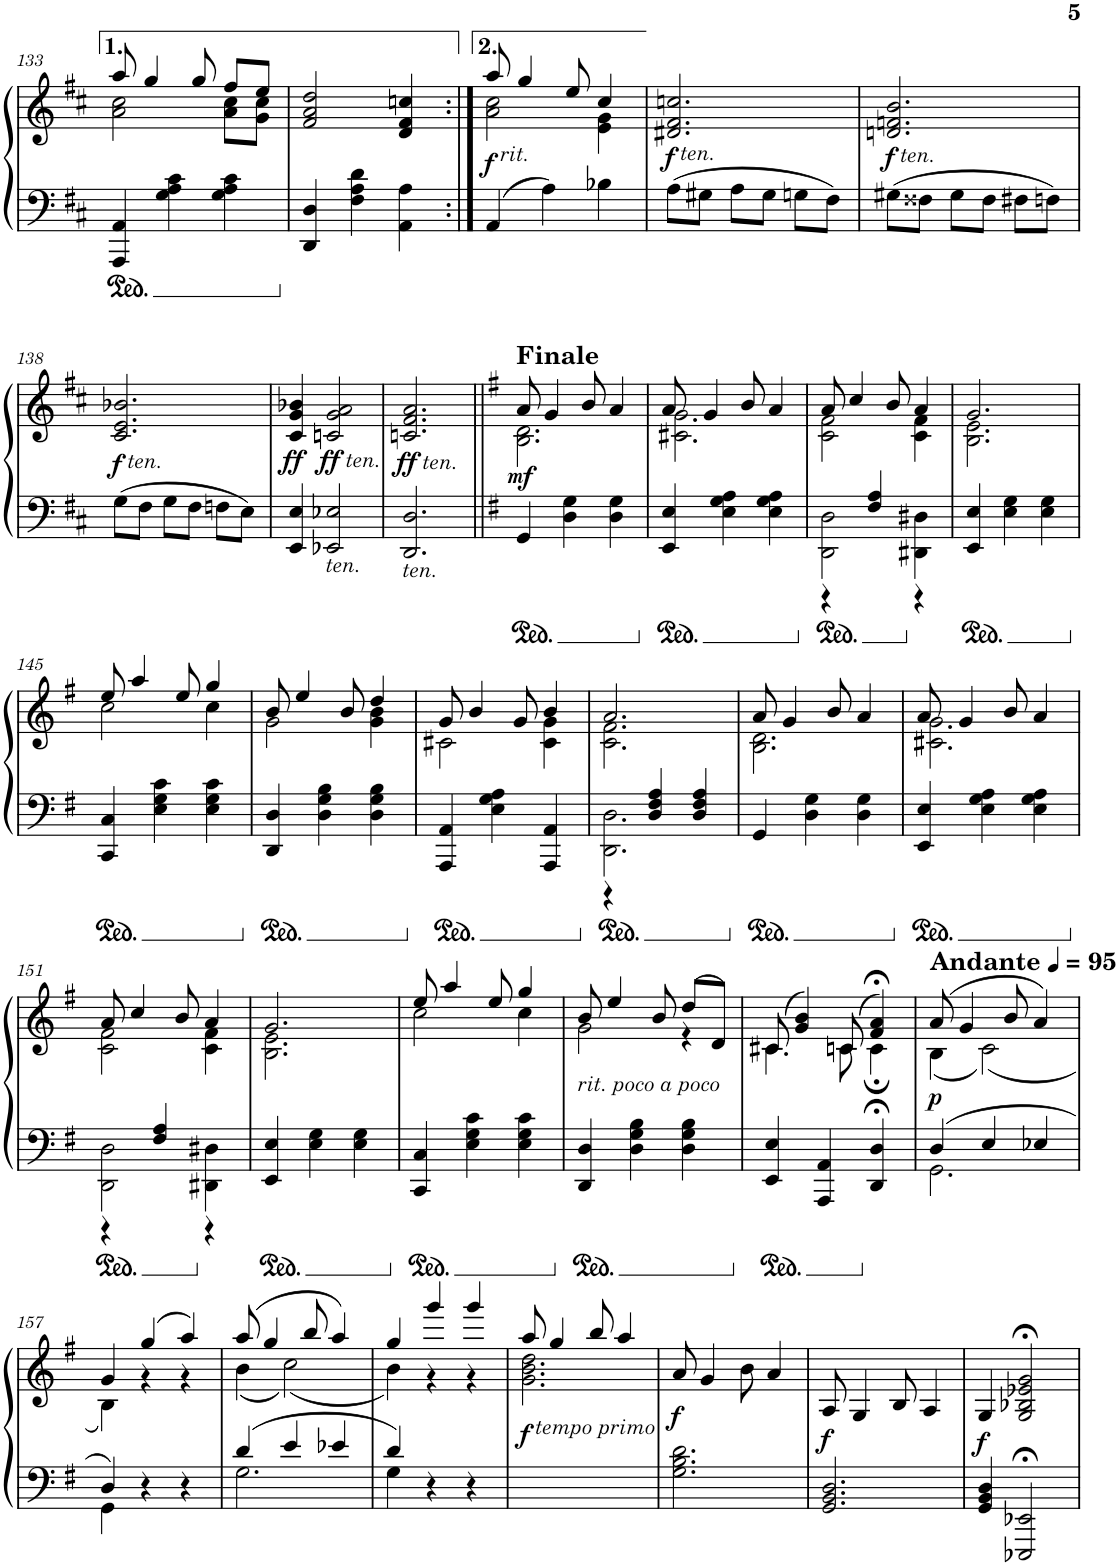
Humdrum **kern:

**kern	**kern	**dynam
*part1	*part1	*part1
*staff2	*staff1	*staff1/2
*I"Piano	*	*
*I'Pno.	*	*
!!LO:PB:g=z
*clefF4	*clefG2	*
*k[f#c#]	*k[f#c#]	*
*M3/4	*M3/4	*
=133	=133	=133
*	*^	*
4AAA/ 4AA/	8aa/	2a\ 2cc#\	.
.	4gg/	.	.
4G\ 4A\ 4c#\	.	.	.
.	8gg/	.	.
4G\ 4A\ 4c#\	8ff#/L	8a\ 8cc#\L	.
.	8ee/J	8g\ 8cc#\J	.
*	*v	*v	*
=134	=134	=134
4DD/ 4D/	2f#/ 2a/ 2dd/	.
4F#\ 4A\ 4d\	.	.
4AA\ 4A\	4d/ 4f#/ 4ccn/	.
=135:|!	=135:|!	=135:|!
*	*^	*
!	!LO:TX:b:i:t=rit.	!	!
!	!	!	!LO:DY:b
4AA/	8aa/	2a\ 2cc#\	f
.	4gg/	.	.
4A\	.	.	.
.	8ee/	.	.
4B-X\	4cc#/	4e\ 4g\	.
=136	=136	=136	=136
!	!LO:TX:b:i:t=ten.	!	!
!	!	!	!LO:DY:b
*	*v	*v	*
8A\L	2.d#X/ 2.f#/ 2.ccn/	f
8G#X\J	.	.
8A\L	.	.
8G#\J	.	.
8Gn\L	.	.
8F#\J	.	.
=137	=137	=137
!	!LO:TX:b:i:t=ten.	!
!	!	!LO:DY:b
8G#X\L	2.dn/ 2.fn/ 2.b/	f
8F##X\J	.	.
8G#\L	.	.
8F##\J	.	.
8F#X\L	.	.
8Fn\J	.	.
!!LO:LB:g=z
=138	=138	=138
!	!LO:TX:b:i:t=ten.	!
!	!	!LO:DY:b
8G\L	2.c#/ 2.e/ 2.b-X/	f
8F#\J	.	.
8G\L	.	.
8F#\J	.	.
8Fn\L	.	.
8E\J	.	.
=139	=139	=139
!	!	!LO:DY:b
4EE/ 4E/	4c#/ 4g/ 4b-X/	ff
!	!LO:TX:b:i:t=ten.	!
!LO:TX:b:i:t=ten.	!	!
!	!	!LO:DY:b
2EE-X/ 2E-X/	2cn/ 2g/ 2a/	ff
=140	=140	=140
!	!LO:TX:b:i:t=ten.	!
!LO:TX:b:i:t=ten.	!	!
!	!	!LO:DY:b
2.DD/ 2.D/	2.cn/;< 2.f#/;< 2.a/;<	ff
=141||	=141||	=141||
*k[f#]	*k[f#]	*
*	*^	*
!	!LO:TX:a:B:t=Finale	!	!
!	!	!	!LO:DY:b
4GG/	8a/	2.B\ 2.d\	mf
.	4g/	.	.
4D\ 4G\	.	.	.
.	8b/	.	.
4D\ 4G\	4a/	.	.
=142	=142	=142	=142
4EE/ 4E/	8a/	2.c#X\ 2.g\	.
.	4g/	.	.
4E\ 4G\ 4A\	.	.	.
.	8b/	.	.
4E\ 4G\ 4A\	4a/	.	.
=143	=143	=143	=143
*^	*	*	*
2DD\ 2D\	4r	8a/	2c\ 2f#\	.
.	.	4cc/	.	.
.	4F#/ 4A/	.	.	.
.	.	8b/	.	.
4DD#X\ 4D#X\	4r	4a/	4c\ 4f#\	.
*v	*v	*	*	*
=144	=144	=144	=144
4EE/ 4E/	2.g/	2.B\ 2.e\	.
4E\ 4G\	.	.	.
4E\ 4G\	.	.	.
!!LO:LB:g=z	!!
=145	=145	=145	=145
4CC/ 4C/	8ee/	2cc\	.
.	4aa/	.	.
4E\ 4G\ 4c\	.	.	.
.	8ee/	.	.
4E\ 4G\ 4c\	4gg/	4cc\	.
=146	=146	=146	=146
4DD/ 4D/	8b/	2g\	.
.	4ee/	.	.
4D\ 4G\ 4B\	.	.	.
.	8b/	.	.
4D\ 4G\ 4B\	4dd/	4g\ 4b\	.
=147	=147	=147	=147
4AAA/ 4AA/	8g/	2c#X\	.
.	4b/	.	.
4E\ 4G\ 4A\	.	.	.
.	8g/	.	.
4AAA/ 4AA/	4b/	4c#\ 4g\	.
=148	=148	=148	=148
*^	*	*	*
2.DD\ 2.D\	4r	2.a/	2.c\ 2.f#\	.
.	4D/ 4F#/ 4A/	.	.	.
.	4D/ 4F#/ 4A/	.	.	.
*v	*v	*	*	*
=149	=149	=149	=149
4GG/	8a/	2.B\ 2.d\	.
.	4g/	.	.
4D\ 4G\	.	.	.
.	8b/	.	.
4D\ 4G\	4a/	.	.
=150	=150	=150	=150
4EE/ 4E/	8a/	2.c#X\ 2.g\	.
.	4g/	.	.
4E\ 4G\ 4A\	.	.	.
.	8b/	.	.
4E\ 4G\ 4A\	4a/	.	.
!!LO:LB:g=z	!!
=151	=151	=151	=151
*^	*	*	*
2DD\ 2D\	4r	8a/	2c\ 2f#\	.
.	.	4cc/	.	.
.	4F#/ 4A/	.	.	.
.	.	8b/	.	.
4DD#X\ 4D#X\	4r	4a/	4c\ 4f#\	.
*v	*v	*	*	*
=152	=152	=152	=152
4EE/ 4E/	2.g/	2.B\ 2.e\	.
4E\ 4G\	.	.	.
4E\ 4G\	.	.	.
=153	=153	=153	=153
4CC/ 4C/	8ee/	2cc\	.
.	4aa/	.	.
4E\ 4G\ 4c\	.	.	.
.	8ee/	.	.
4E\ 4G\ 4c\	4gg/	4cc\	.
=154	=154	=154	=154
!	!LO:TX:b:i:t=rit. poco a poco	!	!
4DD/ 4D/	8b/	2g\	.
.	4ee/	.	.
4D\ 4G\ 4B\	.	.	.
.	8b/	.	.
4D\ 4G\ 4B\	(>8dd/L	4r	.
.	8d/J)	.	.
=155	=155	=155	=155
!	!LO:N:head=solid	!LO:N:head=solid	!
4EE/ 4E/	(8c#X/	4.c#\	.
.	4g/ 4b/)	.	.
4AAA/ 4AA/	.	.	.
.	(8cn/	8c\	.
4DD/;< 4D/;<	4f#/;< 4a/;<)	4c;\	.
=156	=156	=156	=156
*	*MM95	*	*
*^	*	*	*
!	!	!LO:TX:a:B:t=Andante	!	!
!	!	!	!	!LO:DY:b
4D/	2.GG\	(8a/	(4B\	p
.	.	4g/	.	.
4E/	.	.	(2c\)	.
.	.	8b/	.	.
4E-X/	.	4a/)	.	.
!!LO:LB:g=z	!!
=157	=157	=157	=157	=157
4D/	4GG\	4g/	4B\)	.
4r	4ryy	(4gg/	4r	.
4r	4ryy	4aa/)	4r	.
=158	=158	=158	=158	=158
4d/	2.G\	(8aa/	(4b\	.
.	.	4gg/	.	.
4e/	.	.	(2cc\)	.
.	.	8bb/	.	.
4e-X/	.	4aa/)	.	.
=159	=159	=159	=159	=159
4d/	4G\	4gg/	4b\)	.
4r	4ryy	4ggg/	4r	.
4r	4ryy	4ggg/	4r	.
=160	=160	=160	=160	=160
!	!	!LO:TX:b:i:t=tempo primo	!	!
!	!	!	!	!LO:DY:b
*v	*v	*	*	*
2.ryy	8aa/	2.g\ 2.b\ 2.dd\	f
.	4gg/	.	.
.	8bb/	.	.
.	4aa/	.	.
*	*v	*v	*
=161	=161	=161
!	!	!LO:DY:b
2.G\ 2.B\ 2.d\	8a/	f
.	4g/	.
.	8b\	.
.	4a/	.
=162	=162	=162
!	!	!LO:DY:b
2.GG/ 2.BB/ 2.D/	8A/	f
.	4G/	.
.	8B/	.
.	4A/	.
=163	=163	=163
!	!	!LO:DY:b
4GG/ 4BB/ 4D/	4G/	f
2EEE-X/;< 2EE-X/;<	2G/;< 2B-X/;< 2e-X/;< 2g/;<	.
=	=	=
*-	*-	*-
